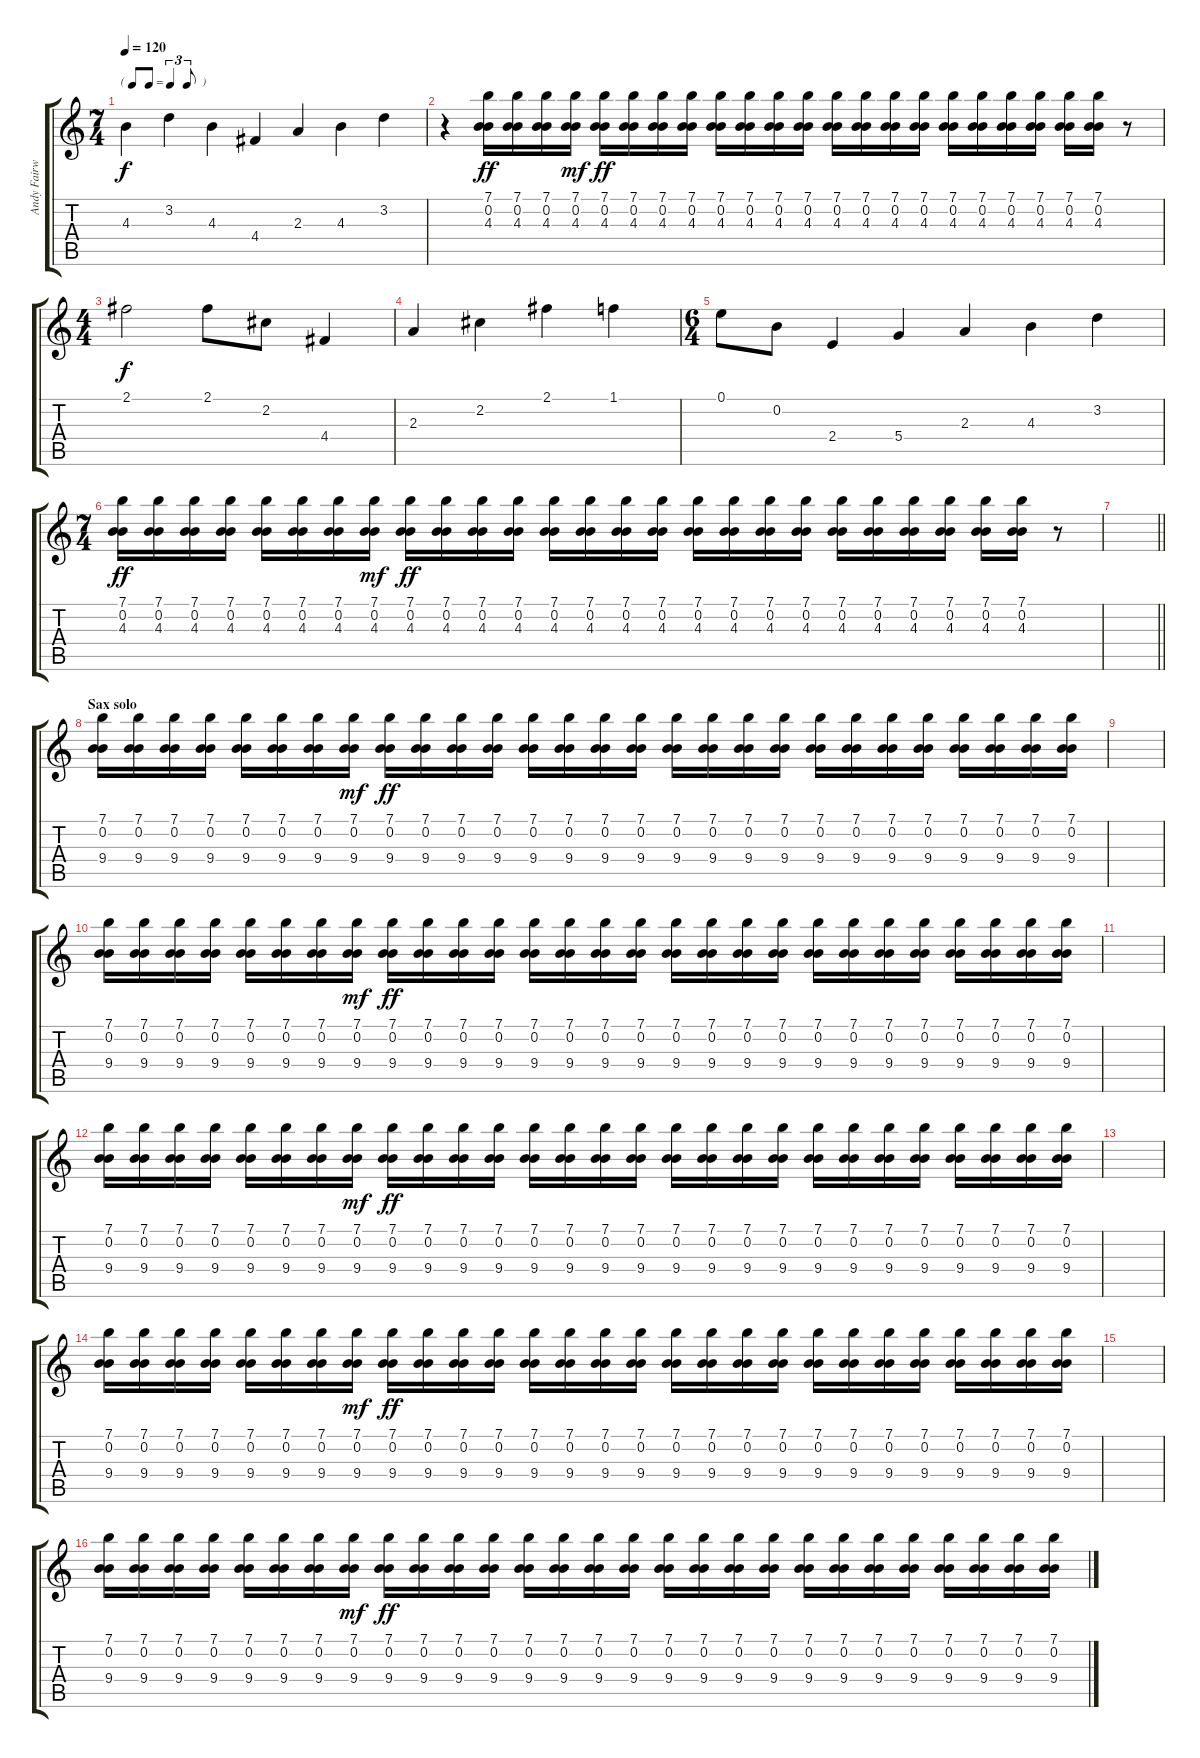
\track ("Andy Fairweather Low" "Andy Fairw") {instrument electricguitarjazz}
\staff {score tabs}
\tuning (E4 B3 G3 D3 A2 E2) {hide}
\ts (7 4)
\tf triplet8th
\tempo 120
\clef g2
\ks c
4.3.4{dy f} 3.2.4 4.3.4 4.4.4 2.3.4 4.3.4 3.2.4 |
r.4 (7.1 0.2 4.3).16{dy ff volume 0} (7.1 0.2 4.3).16 (7.1 0.2 4.3).16 (7.1 0.2 4.3).16{dy mf} (7.1 0.2 4.3).16{dy ff} (7.1 0.2 4.3).16 (7.1 0.2 4.3).16 (7.1 0.2 4.3).16 (7.1 0.2 4.3).16 (7.1 0.2 4.3).16 (7.1 0.2 4.3).16 (7.1 0.2 4.3).16 (7.1 0.2 4.3).16 (7.1 0.2 4.3).16 (7.1 0.2 4.3).16 (7.1 0.2 4.3).16 (7.1 0.2 4.3).16 (7.1 0.2 4.3).16 (7.1 0.2 4.3).16 (7.1 0.2 4.3).16 (7.1 0.2 4.3).16 (7.1 0.2 4.3).16 r.8{volume 16} |
\ts (4 4)
2.1.2{dy f} 2.1.8 2.2.8 4.4.4 |
2.3.4 2.2.4 2.1.4 1.1.4 |
\ts (6 4)
0.1.8 0.2.8 2.4.4 5.4.4 2.3.4 4.3.4 3.2.4 |
\ts (7 4)
(7.1 0.2 4.3).16{dy ff volume 0} (7.1 0.2 4.3).16 (7.1 0.2 4.3).16 (7.1 0.2 4.3).16 (7.1 0.2 4.3).16 (7.1 0.2 4.3).16 (7.1 0.2 4.3).16 (7.1 0.2 4.3).16{dy mf} (7.1 0.2 4.3).16{dy ff} (7.1 0.2 4.3).16 (7.1 0.2 4.3).16 (7.1 0.2 4.3).16 (7.1 0.2 4.3).16 (7.1 0.2 4.3).16 (7.1 0.2 4.3).16 (7.1 0.2 4.3).16 (7.1 0.2 4.3).16 (7.1 0.2 4.3).16 (7.1 0.2 4.3).16 (7.1 0.2 4.3).16 (7.1 0.2 4.3).16 (7.1 0.2 4.3).16 (7.1 0.2 4.3).16 (7.1 0.2 4.3).16 (7.1 0.2 4.3).16 (7.1 0.2 4.3).16 r.8{volume 16} |
\barLineRight lightlight
|
\section ("" "Sax solo")
(7.1 0.2 9.4).16{volume 2} (7.1 0.2 9.4).16 (7.1 0.2 9.4).16 (7.1 0.2 9.4).16 (7.1 0.2 9.4).16 (7.1 0.2 9.4).16 (7.1 0.2 9.4).16 (7.1 0.2 9.4).16{dy mf} (7.1 0.2 9.4).16{dy ff} (7.1 0.2 9.4).16 (7.1 0.2 9.4).16 (7.1 0.2 9.4).16 (7.1 0.2 9.4).16 (7.1 0.2 9.4).16 (7.1 0.2 9.4).16 (7.1 0.2 9.4).16 (7.1 0.2 9.4).16 (7.1 0.2 9.4).16 (7.1 0.2 9.4).16 (7.1 0.2 9.4).16 (7.1 0.2 9.4).16 (7.1 0.2 9.4).16 (7.1 0.2 9.4).16 (7.1 0.2 9.4).16 (7.1 0.2 9.4).16 (7.1 0.2 9.4).16 (7.1 0.2 9.4).16 (7.1 0.2 9.4).16 |
|
(7.1 0.2 9.4).16{volume 2} (7.1 0.2 9.4).16 (7.1 0.2 9.4).16 (7.1 0.2 9.4).16 (7.1 0.2 9.4).16 (7.1 0.2 9.4).16 (7.1 0.2 9.4).16 (7.1 0.2 9.4).16{dy mf} (7.1 0.2 9.4).16{dy ff} (7.1 0.2 9.4).16 (7.1 0.2 9.4).16 (7.1 0.2 9.4).16 (7.1 0.2 9.4).16 (7.1 0.2 9.4).16 (7.1 0.2 9.4).16 (7.1 0.2 9.4).16 (7.1 0.2 9.4).16 (7.1 0.2 9.4).16 (7.1 0.2 9.4).16 (7.1 0.2 9.4).16 (7.1 0.2 9.4).16 (7.1 0.2 9.4).16 (7.1 0.2 9.4).16 (7.1 0.2 9.4).16 (7.1 0.2 9.4).16 (7.1 0.2 9.4).16 (7.1 0.2 9.4).16 (7.1 0.2 9.4).16 |
|
(7.1 0.2 9.4).16{volume 2} (7.1 0.2 9.4).16 (7.1 0.2 9.4).16 (7.1 0.2 9.4).16 (7.1 0.2 9.4).16 (7.1 0.2 9.4).16 (7.1 0.2 9.4).16 (7.1 0.2 9.4).16{dy mf} (7.1 0.2 9.4).16{dy ff} (7.1 0.2 9.4).16 (7.1 0.2 9.4).16 (7.1 0.2 9.4).16 (7.1 0.2 9.4).16 (7.1 0.2 9.4).16 (7.1 0.2 9.4).16 (7.1 0.2 9.4).16 (7.1 0.2 9.4).16 (7.1 0.2 9.4).16 (7.1 0.2 9.4).16 (7.1 0.2 9.4).16 (7.1 0.2 9.4).16 (7.1 0.2 9.4).16 (7.1 0.2 9.4).16 (7.1 0.2 9.4).16 (7.1 0.2 9.4).16 (7.1 0.2 9.4).16 (7.1 0.2 9.4).16 (7.1 0.2 9.4).16 |
|
(7.1 0.2 9.4).16{volume 2} (7.1 0.2 9.4).16 (7.1 0.2 9.4).16 (7.1 0.2 9.4).16 (7.1 0.2 9.4).16 (7.1 0.2 9.4).16 (7.1 0.2 9.4).16 (7.1 0.2 9.4).16{dy mf} (7.1 0.2 9.4).16{dy ff} (7.1 0.2 9.4).16 (7.1 0.2 9.4).16 (7.1 0.2 9.4).16 (7.1 0.2 9.4).16 (7.1 0.2 9.4).16 (7.1 0.2 9.4).16 (7.1 0.2 9.4).16 (7.1 0.2 9.4).16 (7.1 0.2 9.4).16 (7.1 0.2 9.4).16 (7.1 0.2 9.4).16 (7.1 0.2 9.4).16 (7.1 0.2 9.4).16 (7.1 0.2 9.4).16 (7.1 0.2 9.4).16 (7.1 0.2 9.4).16 (7.1 0.2 9.4).16 (7.1 0.2 9.4).16 (7.1 0.2 9.4).16 |
|
(7.1 0.2 9.4).16{volume 2} (7.1 0.2 9.4).16 (7.1 0.2 9.4).16 (7.1 0.2 9.4).16 (7.1 0.2 9.4).16 (7.1 0.2 9.4).16 (7.1 0.2 9.4).16 (7.1 0.2 9.4).16{dy mf} (7.1 0.2 9.4).16{dy ff} (7.1 0.2 9.4).16 (7.1 0.2 9.4).16 (7.1 0.2 9.4).16 (7.1 0.2 9.4).16 (7.1 0.2 9.4).16 (7.1 0.2 9.4).16 (7.1 0.2 9.4).16 (7.1 0.2 9.4).16 (7.1 0.2 9.4).16 (7.1 0.2 9.4).16 (7.1 0.2 9.4).16 (7.1 0.2 9.4).16 (7.1 0.2 9.4).16 (7.1 0.2 9.4).16 (7.1 0.2 9.4).16 (7.1 0.2 9.4).16 (7.1 0.2 9.4).16 (7.1 0.2 9.4).16 (7.1 0.2 9.4).16
